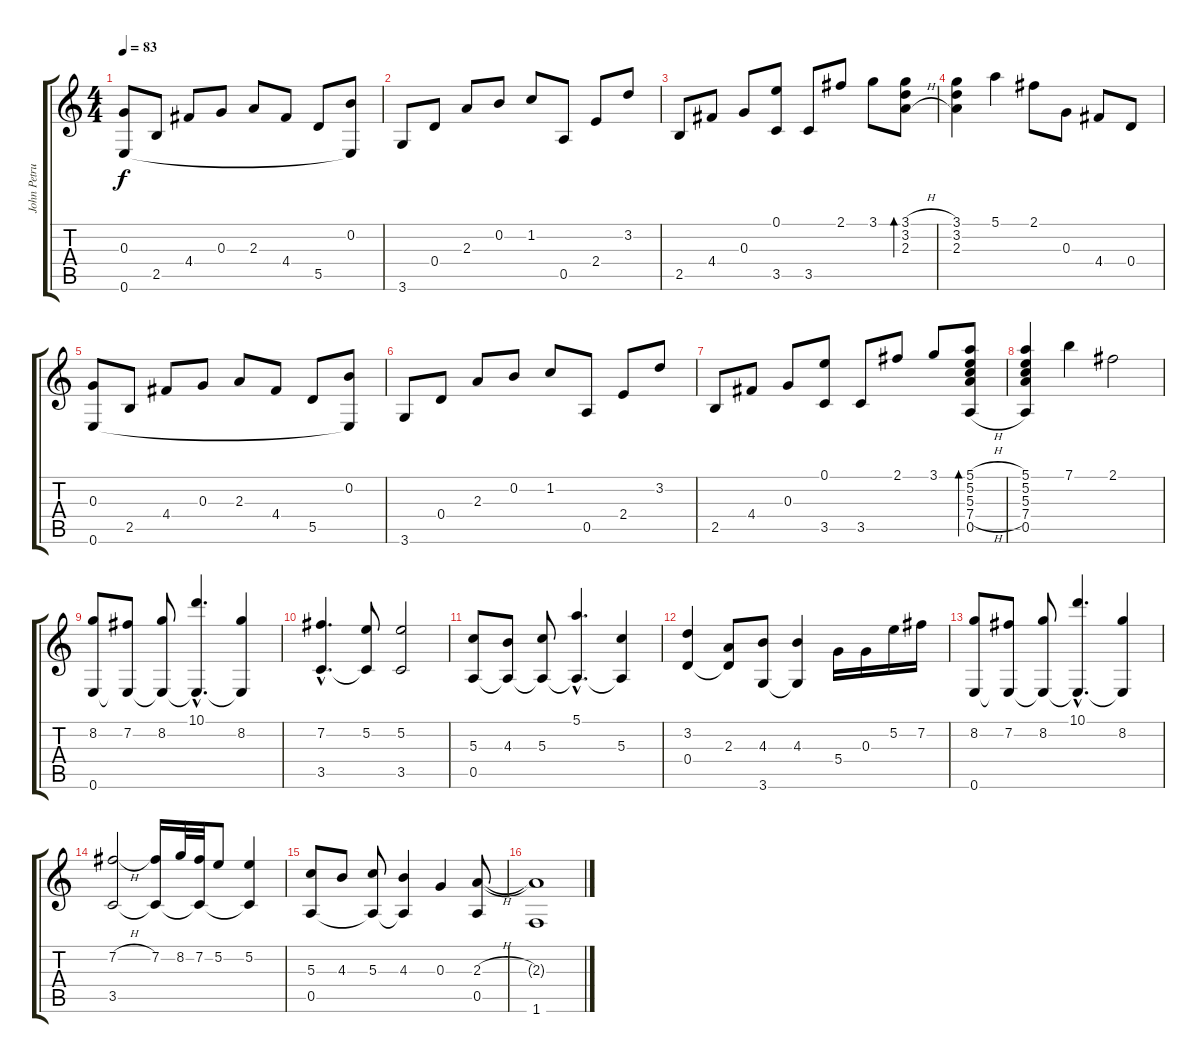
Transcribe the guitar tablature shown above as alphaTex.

\track ("John Petrucci " "John Petru") {instrument acousticguitarnylon}
\staff {score tabs}
\tuning (E4 B3 G3 D3 A2 E2) {hide}
\ts (4 4)
\tempo 83
\clef g2
\ks c
(0.3 0.6).8{dy f} 2.5.8 4.4.8 0.3.8 2.3.8 4.4.8 5.5.8 (0.2 0.6{t}).8 |
3.6.8 0.4.8 2.3.8 0.2.8 1.2.8 0.5.8 2.4.8 3.2.8 |
2.5.8 4.4.8 0.3.8 (0.1 3.5).8 3.5.8 2.1.8 3.1.8 (3.1{h} 3.2{h} 2.3{h}).8{bd 240} |
(3.1 3.2 2.3).4 5.1.4 2.1.8 0.3.8 4.4.8 0.4.8 |
(0.3 0.6).8 2.5.8 4.4.8 0.3.8 2.3.8 4.4.8 5.5.8 (0.2 0.6{t}).8 |
3.6.8 0.4.8 2.3.8 0.2.8 1.2.8 0.5.8 2.4.8 3.2.8 |
2.5.8 4.4.8 0.3.8 (0.1 3.5).8 3.5.8 2.1.8 3.1.8 (5.1{h} 5.2{h} 5.3{h} 7.4{h} 0.5{h}).8{bd 240} |
(5.1 5.2 5.3 7.4 0.5).4 7.1.4 2.1.2 |
(8.2 0.6).8 (7.2 0.6{t}).8 (8.2 0.6{t}).8 (10.1{hac} 0.6{hac t}).4{d} (8.2 0.6{t}).4 |
(7.2{hac} 3.5{hac}).4{d} (5.2 3.5{t}).8 (5.2 3.5).2 |
(5.3 0.5).8 (4.3 0.5{t}).8 (5.3 0.5{t}).8 (5.1{hac} 0.5{hac t}).4{d} (5.3 0.5{t}).4 |
(3.2 0.4).4 (2.3 0.4{t}).8 (4.3 3.6).8 (4.3 3.6{t}).4 5.4.16 0.3.16 5.2.16 7.2.16 |
(8.2 0.6).8 (7.2 0.6{t}).8 (8.2 0.6{t}).8 (10.1{hac} 0.6{hac t}).4{d} (8.2 0.6{t}).4 |
(7.2{h} 3.5).2 (7.2 3.5{t}).16 8.2.32 (7.2 3.5{t}).32 5.2.8 (5.2 3.5{t}).4 |
(5.3 0.5).8 4.3.8 (5.3 0.5{t}).8 (4.3 0.5{t}).4 0.3.4 (2.3{h} 0.5).8 |
(2.3{t} 1.6).1
